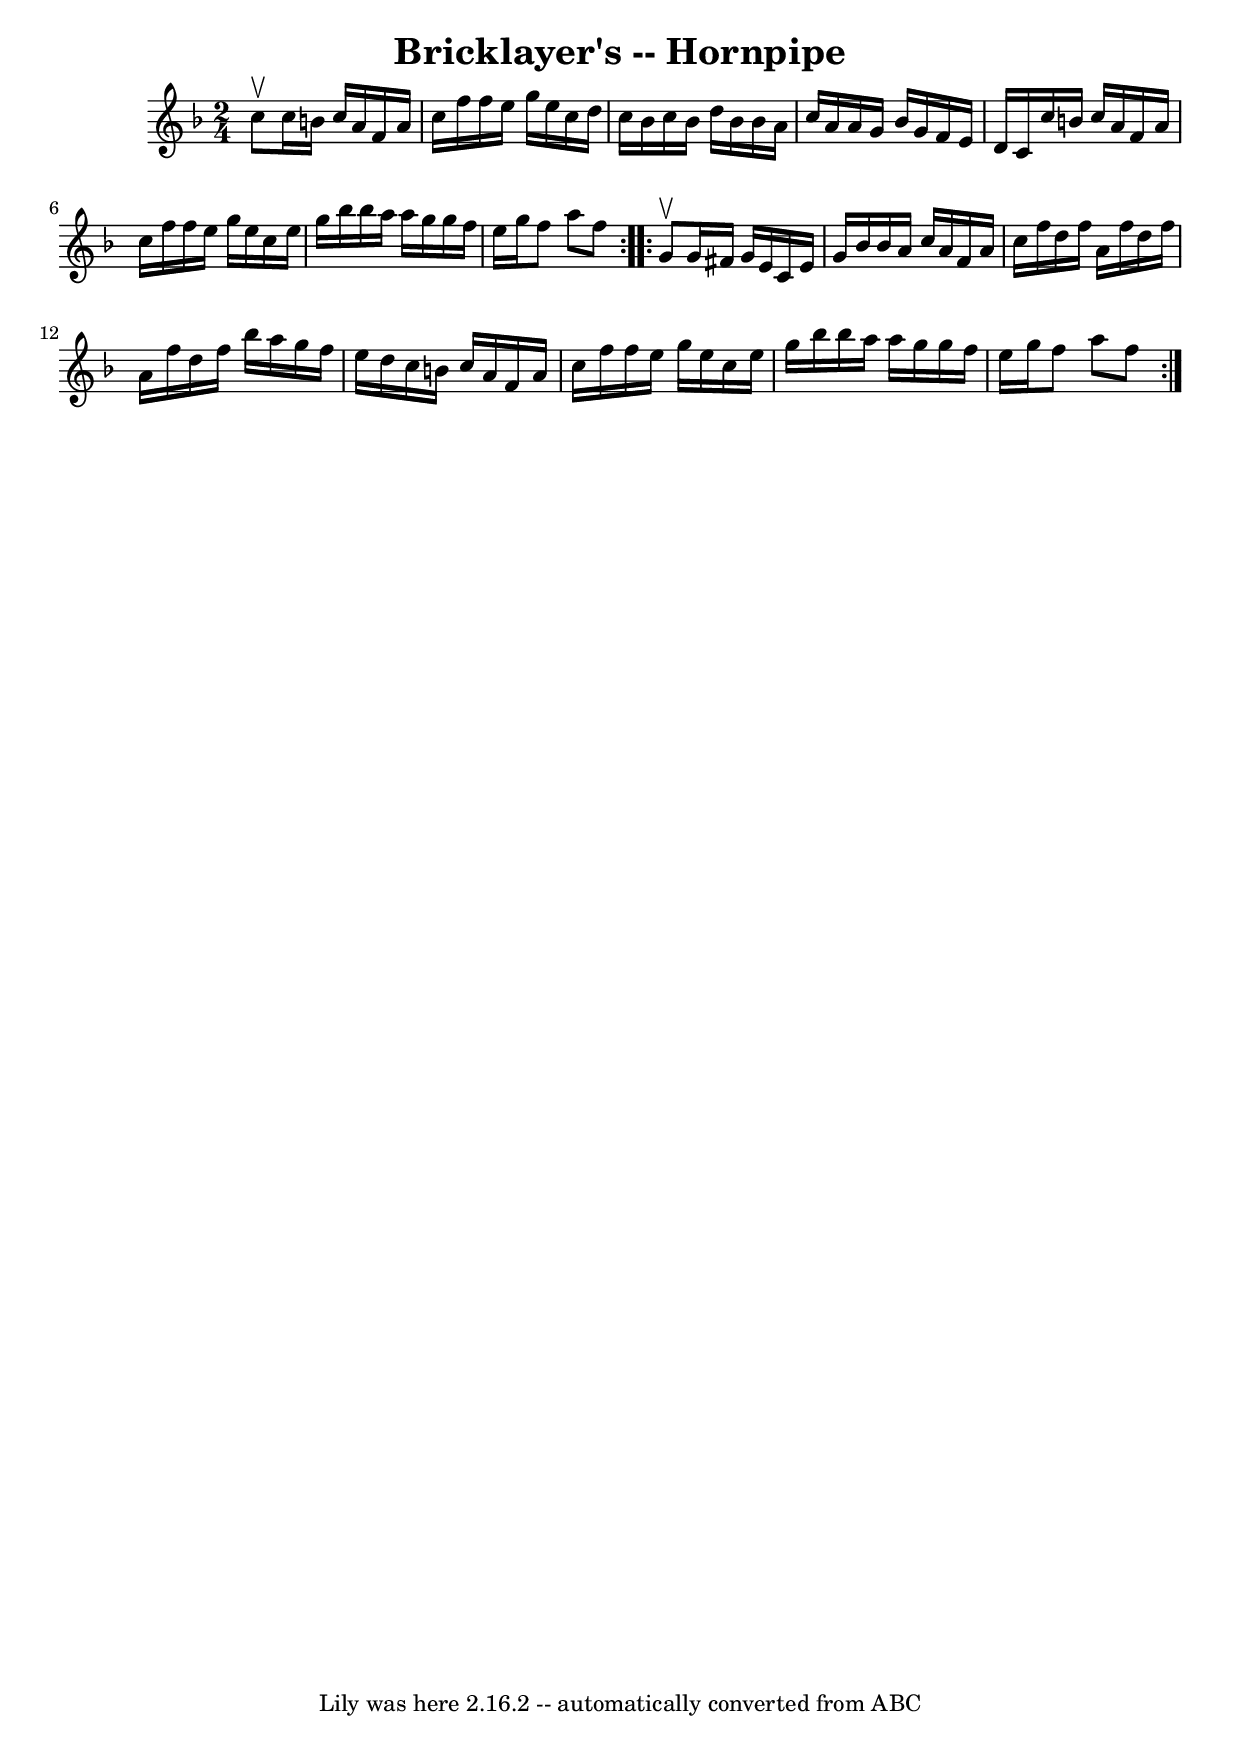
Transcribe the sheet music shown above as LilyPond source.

\version "2.16.2"
\include "Mammoth.ily"
\header {
  %% book = "Cole's 1000 Fiddle Tunes"
  crossRefNumber = "1"
  footnotes = ""
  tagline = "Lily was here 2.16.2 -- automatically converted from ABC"
  title = "Bricklayer's -- Hornpipe"

}
voicedefault =  {



  \repeat volta 2 {

    \time 2/4 
    \key f \major c''8^\upbow |
    c''16 b'16 c''16    
    a'16 f'16 a'16 c''16 f''16  |
    f''16 e''16 g''16    
    e''16 c''16 d''16 c''16 bes'16  |
    c''16 bes'16 d''16 
    bes'16 bes'16 a'16 c''16 a'16  |
    a'16 g'16 bes'16 
    g'16 f'16 e'16 d'16 c'16  |
    c''16 b'16 c''16    
    a'16 f'16 a'16 c''16 f''16  |
    f''16 e''16 g''16    
    e''16 c''16 e''16 g''16 bes''16  |
    bes''16 a''16    
    a''16 g''16 g''16 f''16 e''16 g''16  |
    f''8 a''8    
    f''8  
  }     
  \repeat volta 2 {
    g'8^\upbow |
    g'16 fis'16 g'16   
    e'16 c'16 e'16 g'16 bes'16  |
    bes'16 a'16 c''16    
    a'16 f'16 a'16 c''16 f''16  |
    d''16 f''16 a'16    
    f''16 d''16 f''16 a'16 f''16  |
    d''16 f''16 bes''16  
    a''16 g''16 f''16 e''16 d''16  |
    c''16 b'16    
    c''16 a'16 f'16 a'16 c''16 f''16  |
    f''16 e''16    
    g''16 e''16 c''16 e''16 g''16 bes''16  |
    bes''16    
    a''16 a''16 g''16 g''16 f''16 e''16 g''16  |
    f''8    
    a''8 f''8  
  }   

}

\score{
  <<

    \context Staff="default"
    {
      \voicedefault 
      
    }

  >>
  \layout {
    
  }
  \midi {
  }

}
